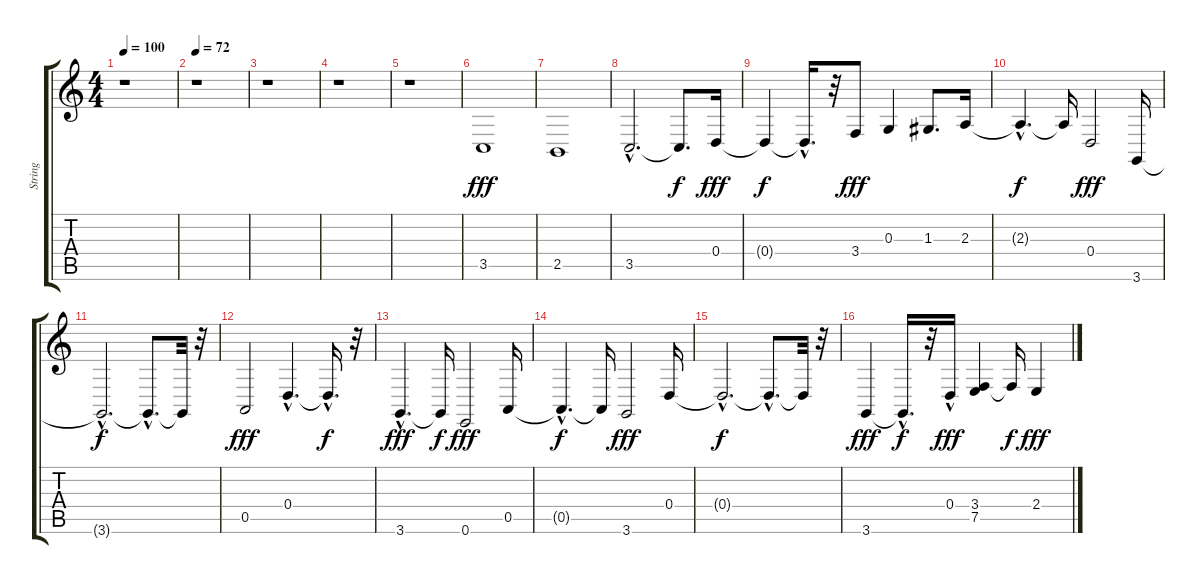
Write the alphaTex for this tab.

\track ("String" "String") {instrument stringensemble2}
\staff {score tabs}
\tuning (E4 B3 G3 D3 A2 E2) {hide}
\ts (4 4)
\tempo 100
\clef g2
\ks c
r.1{dy fff instrument stringensemble2} |
\tempo 72
r.1 |
r.1 |
r.1 |
r.1 |
3.5.1 |
2.5.1 |
3.5{hac}.2{d} 3.5{t}.8{d dy f} 0.4.16{dy fff} |
0.4{t}.4{dy f} 0.4{hac t}.16{d} r.32 3.4.8{dy fff} 0.3.4 1.3.8{d} 2.3.16 |
2.3{hac t}.4{d dy f} 2.3{t}.16 0.4.2{dy fff} 3.6.16 |
3.6{hac t}.2{d dy f} 3.6{hac t}.8{d} 3.6{t}.32 r.32 |
0.5.2{dy fff} 0.4{hac}.4{d} 0.4{hac t}.16{d dy f} r.32 |
3.6{hac}.4{d dy fff} 3.6{t}.16{dy f} 0.6.2{dy fff} 0.5.16 |
0.5{hac t}.4{d dy f} 0.5{t}.16 3.6.2{dy fff} 0.4.16 |
0.4{hac t}.2{d dy f} 0.4{hac t}.8{d} 0.4{t}.32 r.32 |
3.6.4{dy fff} 3.6{hac t}.16{d dy f} r.32 0.4{hac}.16{dy fff} (3.4 7.5).4 3.4{t}.16{dy f} 2.4.4{dy fff}
